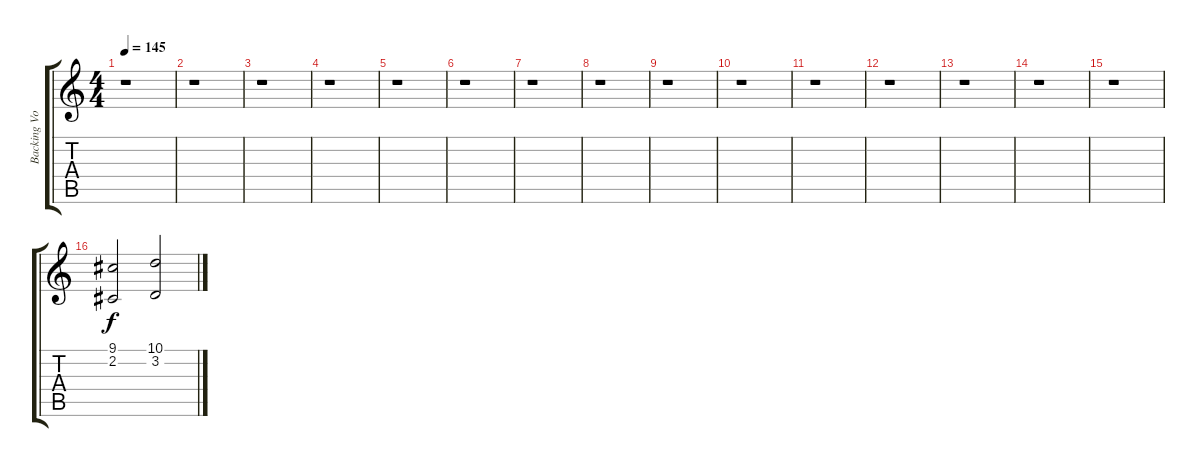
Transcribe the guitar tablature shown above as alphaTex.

\track ("Backing Vocals" "Backing Vo") {instrument choiraahs}
\staff {score tabs}
\tuning (E4 B3 G3 D3 A2 E2) {hide}
\ts (4 4)
\tempo 145
\clef g2
\ks c
r.1{dy f} |
r.1 |
r.1 |
r.1 |
r.1 |
r.1 |
r.1 |
r.1 |
r.1 |
r.1 |
r.1 |
r.1 |
r.1 |
r.1 |
r.1 |
(9.1 2.2).2 (10.1 3.2).2
